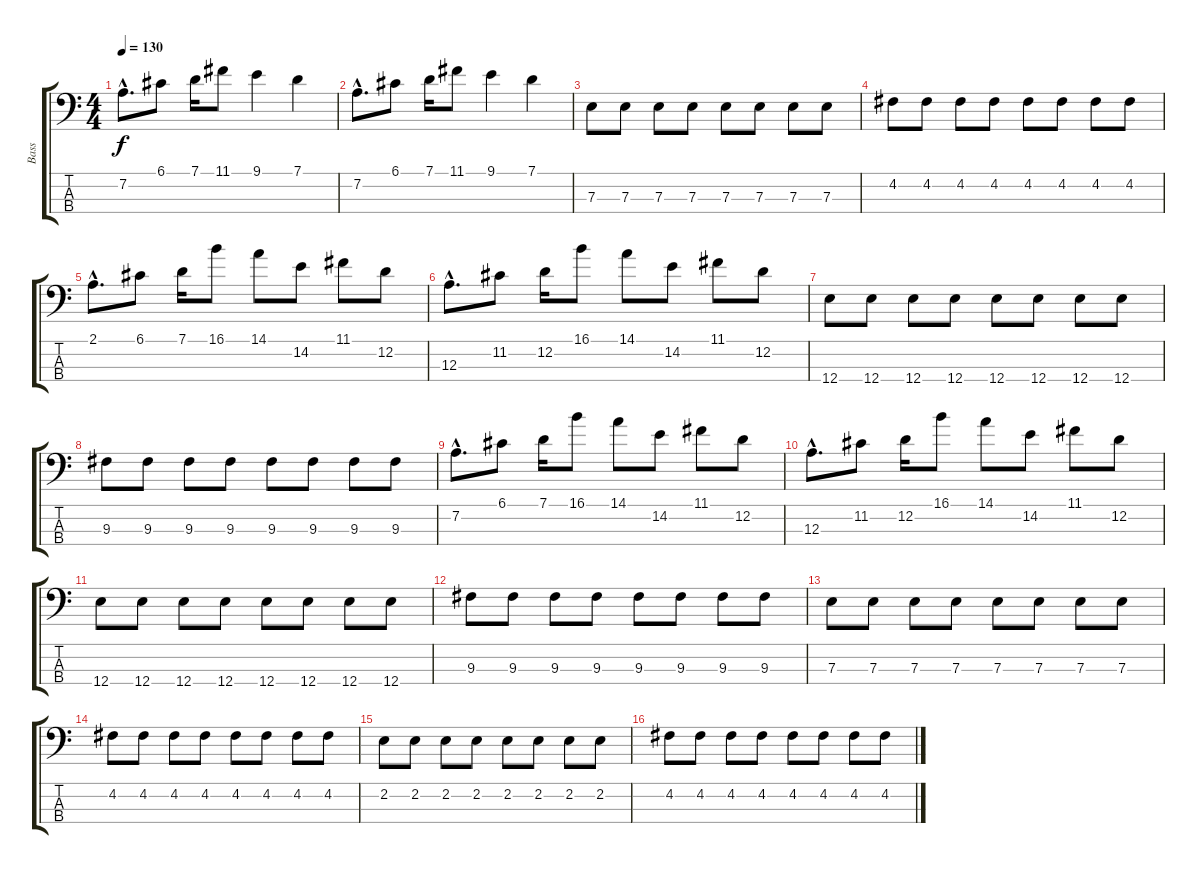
\track ("Bass" "Bass") {instrument electricbassfinger}
\staff {score tabs}
\tuning (G2 D2 A1 E1) {hide}
\ts (4 4)
\tempo 130
\clef f4
\ks c
7.2{hac}.8{d dy f} 6.1.8 7.1.16 11.1.8 9.1.4 7.1.4 |
7.2{hac}.8{d} 6.1.8 7.1.16 11.1.8 9.1.4 7.1.4 |
7.3.8 7.3.8 7.3.8 7.3.8 7.3.8 7.3.8 7.3.8 7.3.8 |
4.2.8 4.2.8 4.2.8 4.2.8 4.2.8 4.2.8 4.2.8 4.2.8 |
2.1{hac}.8{d} 6.1.8 7.1.16 16.1.8 14.1.8 14.2.8 11.1.8 12.2.8 |
12.3{hac}.8{d} 11.2.8 12.2.16 16.1.8 14.1.8 14.2.8 11.1.8 12.2.8 |
12.4.8 12.4.8 12.4.8 12.4.8 12.4.8 12.4.8 12.4.8 12.4.8 |
9.3.8 9.3.8 9.3.8 9.3.8 9.3.8 9.3.8 9.3.8 9.3.8 |
7.2{hac}.8{d} 6.1.8 7.1.16 16.1.8 14.1.8 14.2.8 11.1.8 12.2.8 |
12.3{hac}.8{d} 11.2.8 12.2.16 16.1.8 14.1.8 14.2.8 11.1.8 12.2.8 |
12.4.8 12.4.8 12.4.8 12.4.8 12.4.8 12.4.8 12.4.8 12.4.8 |
9.3.8 9.3.8 9.3.8 9.3.8 9.3.8 9.3.8 9.3.8 9.3.8 |
7.3.8 7.3.8 7.3.8 7.3.8 7.3.8 7.3.8 7.3.8 7.3.8 |
4.2.8 4.2.8 4.2.8 4.2.8 4.2.8 4.2.8 4.2.8 4.2.8 |
2.2.8 2.2.8 2.2.8 2.2.8 2.2.8 2.2.8 2.2.8 2.2.8 |
4.2.8 4.2.8 4.2.8 4.2.8 4.2.8 4.2.8 4.2.8 4.2.8
